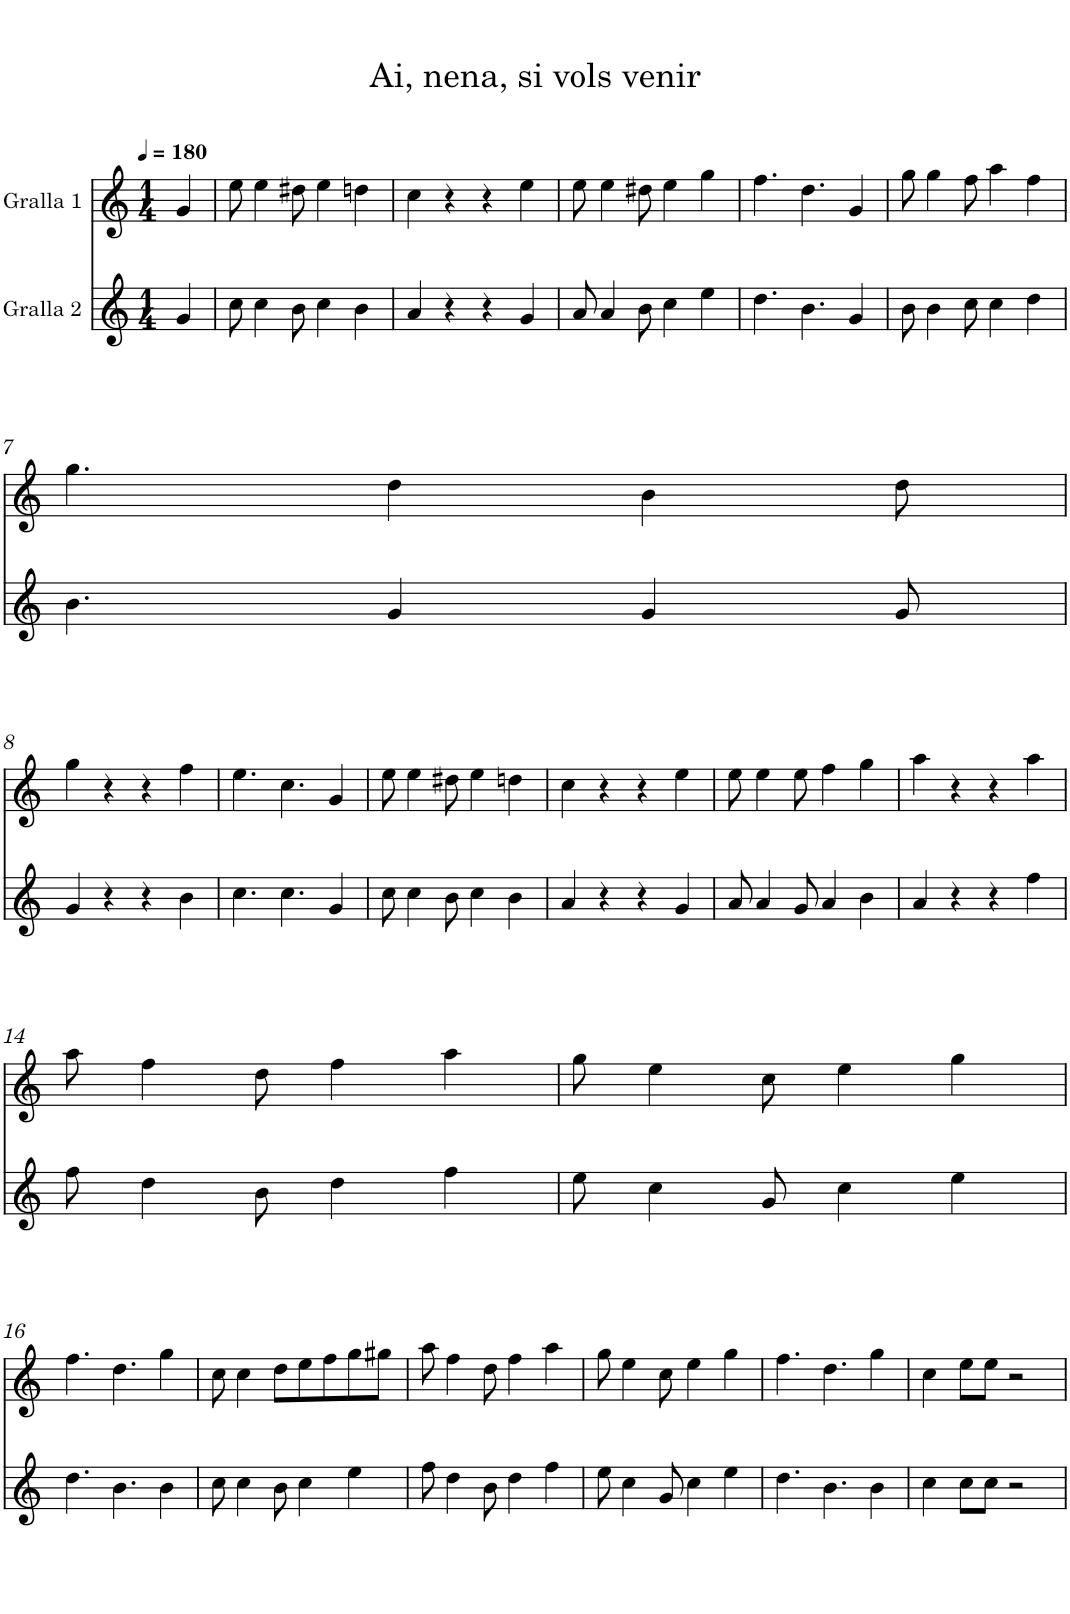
**kern	**kern
*part2	*part1
*staff2	*staff1
*I"Gralla 2	*I"Gralla 1
*clefG2	*clefG2
*k[]	*k[]
*M1/4	*M1/4
*MM180	*MM180
=1	=1
4g/	4g/
=2	=2
8cc\	8ee\
[8cc\	[8ee\
8ryy	8ryy
8b\	8dd#X\
4cc\	4ee\
4b\	4ddn\
=3	=3
4a/	4cc\
8cc\]	8ee\]
4r	4r
4r	4r
4g/	4ee\
=4	=4
8a/	8ee\
[8a/	[8ee\
8ryy	8ryy
8b\	8dd#X\
4cc\	4ee\
4ee\	4gg\
=5	=5
[4dd\	[4ff\
8a/]	8ee\]
4.b\	4.dd\
4g/	4g/
=6	=6
8b\	8gg\
8dd\]	8ff\]
[8b\	[8gg\
8cc\	8ff\
4cc\	4aa\
4dd\	4ff\
!!LO:LB:g=z
=7	=7
[4b\	[4gg\
8b\]	8gg\]
4g/	4dd\
4g/	4b\
8g/	8dd\
!!LO:LB:g=z
=8	=8
4g/	4gg\
8b\]	8gg\]
4r	4r
4r	4r
4b\	4ff\
=9	=9
[4cc\	[4ee\
8ryy	8ryy
4.cc\	4.cc\
4g/	4g/
=10	=10
8cc\	8ee\
8cc\]	8ee\]
[8cc\	[8ee\
8b\	8dd#X\
4cc\	4ee\
4b\	4ddn\
=11	=11
4a/	4cc\
8cc\]	8ee\]
4r	4r
4r	4r
4g/	4ee\
=12	=12
8a/	8ee\
[8a/	[8ee\
8ryy	8ryy
8g/	8ee\
4a/	4ff\
4b\	4gg\
=13	=13
4a/	4aa\
8a/]	8ee\]
4r	4r
4r	4r
4ff\	4aa\
!!LO:LB:g=z
=14	=14
8ff\	8aa\
[8dd\	[8ff\
8ryy	8ryy
8b\	8dd\
4dd\	4ff\
4ff\	4aa\
=15	=15
8ee\	8gg\
8dd\]	8ff\]
[8cc\	[8ee\
8g/	8cc\
4cc\	4ee\
4ee\	4gg\
!!LO:LB:g=z
=16	=16
[4dd\	[4ff\
8cc\]	8ee\]
4.b\	4.dd\
4b\	4gg\
=17	=17
8cc\	8cc\
8dd\]	8ff\]
[8cc\	[8cc\
8b\	8dd\L
4cc\	8ee\
.	8ff\
4ee\	8gg\
.	8gg#X\J
=18	=18
8ff\	8aa\
8cc\]	8cc\]
[8dd\	[8ff\
8b\	8dd\
4dd\	4ff\
4ff\	4aa\
=19	=19
8ee\	8gg\
8dd\]	8ff\]
[8cc\	[8ee\
8g/	8cc\
4cc\	4ee\
4ee\	4gg\
=20	=20
[4dd\	[4ff\
8cc\]	8ee\]
4.b\	4.dd\
4b\	4gg\
=21	=21
4cc\	4cc\
8dd\]	8ff\]
8cc\L	8ee\L
8cc\J	8ee\J
2r	2r
=	=
*-	*-
